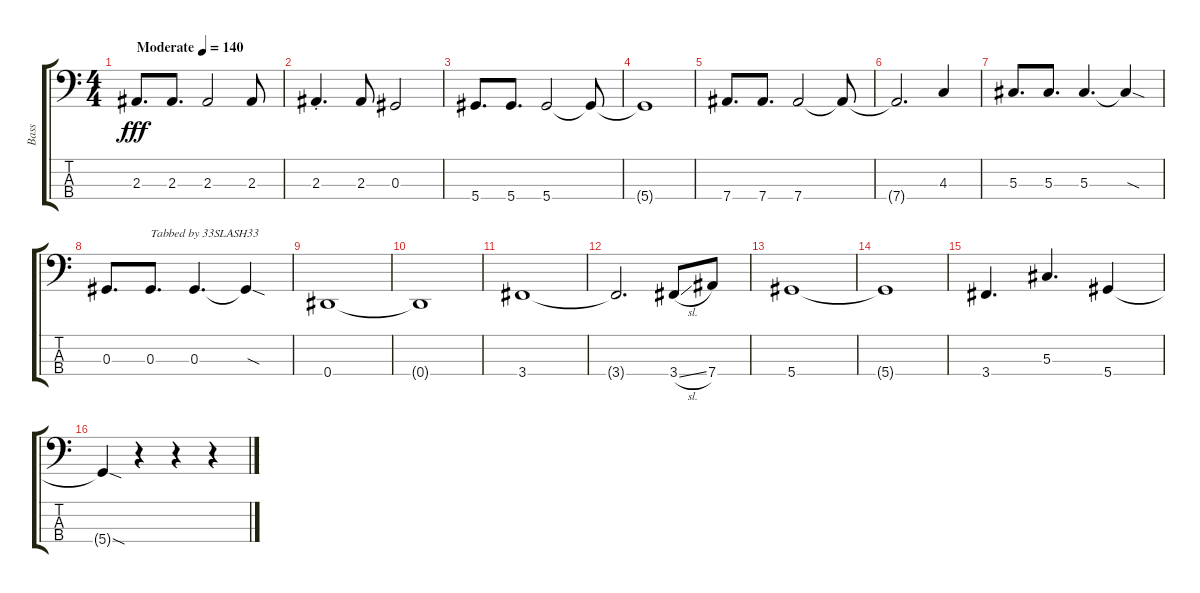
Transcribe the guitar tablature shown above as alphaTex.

\track ("Bass" "Bass") {instrument fretlessbass}
\staff {score tabs}
\tuning (Gb2 Db2 Ab1 Eb1) {hide}
\ts (4 4)
\tempo (140 "Moderate")
\clef f4
\ks c
2.3.8{d dy fff instrument fretlessbass} 2.3.8{d} 2.3.2 2.3.8 |
2.3{st}.4{d} 2.3.8 0.3.2 |
5.4.8{d} 5.4.8{d} 5.4.2 5.4{t}.8 |
5.4{t}.1 |
7.4.8{d} 7.4.8{d} 7.4.2 7.4{t}.8 |
7.4{t}.2{d} 4.3.4 |
5.3.8{d} 5.3.8{d} 5.3.4{d} 5.3{sod t}.4 |
0.3.8{d} 0.3.8{d txt "Tabbed by 33SLASH33"} 0.3.4{d} 0.3{sod t}.4 |
0.4.1 |
0.4{t}.1 |
3.4.1 |
3.4{t}.2{d} 3.4{sl}.8 7.4.8 |
5.4.1 |
5.4{t}.1 |
3.4.4{d} 5.3.4{d} 5.4.4 |
5.4{sod t}.4 r.4 r.4 r.4
